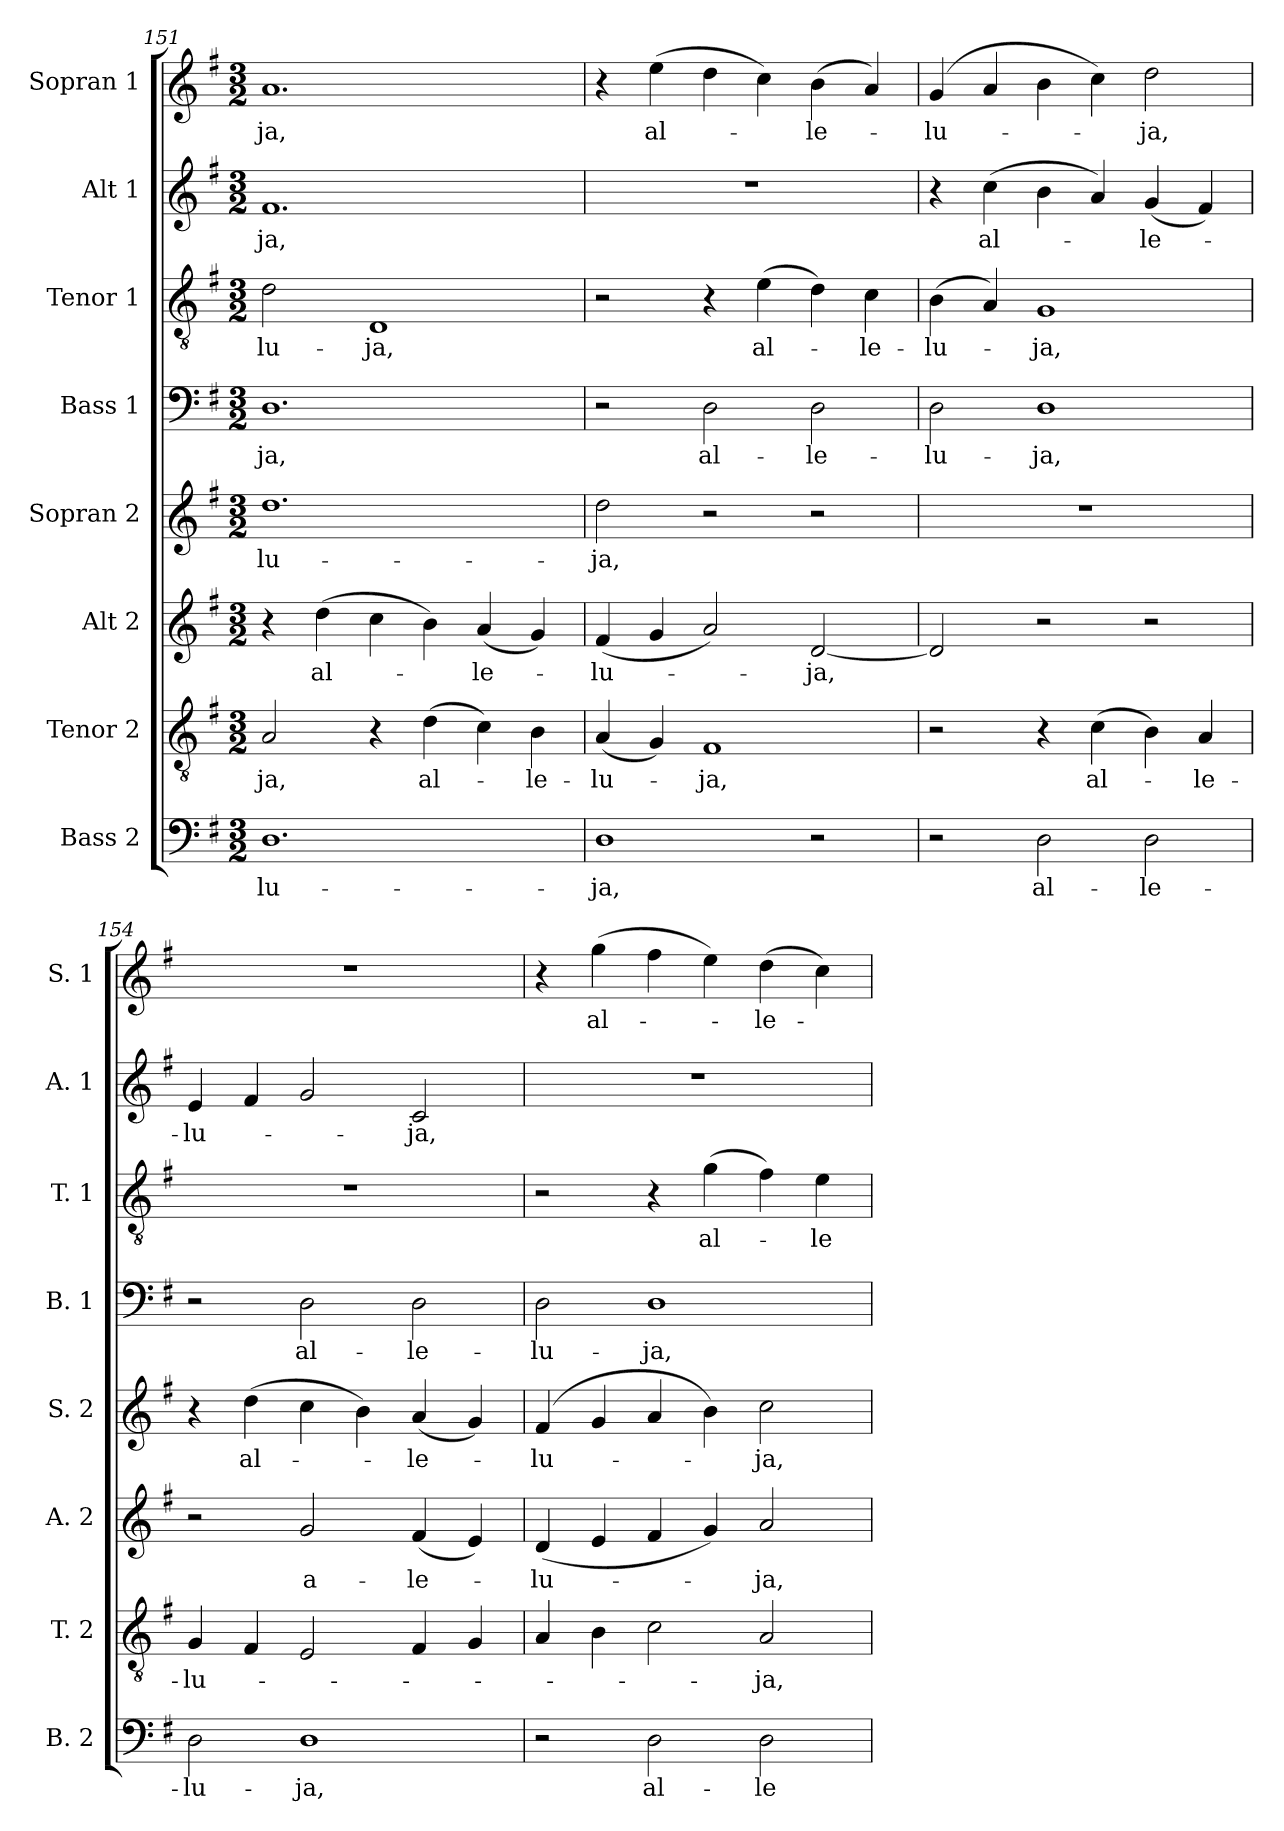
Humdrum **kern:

**kern	**text	**kern	**text	**kern	**text	**kern	**text	**kern	**text	**kern	**text	**kern	**text	**kern	**text
*part8	*part8	*part7	*part7	*part6	*part6	*part5	*part5	*part4	*part4	*part3	*part3	*part2	*part2	*part1	*part1
*staff8	*staff8	*staff7	*staff7	*staff6	*staff6	*staff5	*staff5	*staff4	*staff4	*staff3	*staff3	*staff2	*staff2	*staff1	*staff1
*I"Bass 2	*	*I"Tenor 2	*	*I"Alt 2	*	*I"Sopran 2	*	*I"Bass 1	*	*I"Tenor 1	*	*I"Alt 1	*	*I"Sopran 1	*
*I'B. 2	*	*I'T. 2	*	*I'A. 2	*	*I'S. 2	*	*I'B. 1	*	*I'T. 1	*	*I'A. 1	*	*I'S. 1	*
!!LO:LB:g=z
*clefF4	*	*clefGv2	*	*clefG2	*	*clefG2	*	*clefF4	*	*clefGv2	*	*clefG2	*	*clefG2	*
*k[f#]	*	*k[f#]	*	*k[f#]	*	*k[f#]	*	*k[f#]	*	*k[f#]	*	*k[f#]	*	*k[f#]	*
*G:	*	*G:	*	*G:	*	*G:	*	*G:	*	*G:	*	*G:	*	*G:	*
*M3/2	*	*M3/2	*	*M3/2	*	*M3/2	*	*M3/2	*	*M3/2	*	*M3/2	*	*M3/2	*
=151	=151	=151	=151	=151	=151	=151	=151	=151	=151	=151	=151	=151	=151	=151	=151
!	!LO:LY:b	!	!LO:LY:b	!	!	!	!LO:LY:b	!	!LO:LY:b	!	!LO:LY:b	!	!LO:LY:b	!	!LO:LY:b
1.D	-lu-	2A/	-ja,	4r	.	1.dd	-lu-	1.D	-ja,	2d\	-lu-	1.f#	-ja,	1.a	-ja,
!	!	!	!	!	!LO:LY:b	!	!	!	!	!	!	!	!	!	!
.	.	.	.	(>4dd\	al-	.	.	.	.	.	.	.	.	.	.
!	!	!	!	!	!	!	!	!	!	!	!LO:LY:b	!	!	!	!
.	.	4r	.	4cc\	.	.	.	.	.	1D	-ja,	.	.	.	.
!	!	!	!LO:LY:b	!	!	!	!	!	!	!	!	!	!	!	!
.	.	(>4d\	al-	4b\)	.	.	.	.	.	.	.	.	.	.	.
!	!	!	!	!	!LO:LY:b	!	!	!	!	!	!	!	!	!	!
.	.	4c\)	.	(<4a/	-le-	.	.	.	.	.	.	.	.	.	.
!	!	!	!LO:LY:b	!	!	!	!	!	!	!	!	!	!	!	!
.	.	4B\	-le-	4g/)	.	.	.	.	.	.	.	.	.	.	.
=152	=152	=152	=152	=152	=152	=152	=152	=152	=152	=152	=152	=152	=152	=152	=152
!	!LO:LY:b	!	!LO:LY:b	!	!LO:LY:b	!	!LO:LY:b	!	!	!	!	!	!	!	!
1D	-ja,	(<4A/	-lu-	(<4f#/	-lu-	2dd\	-ja,	2r	.	2r	.	1.r	.	4r	.
!	!	!	!	!	!	!	!	!	!	!	!	!	!	!	!LO:LY:b
.	.	4G/)	.	4g/	.	.	.	.	.	.	.	.	.	(>4ee\	al-
!	!	!	!LO:LY:b	!	!	!	!	!	!LO:LY:b	!	!	!	!	!	!
.	.	1F#	-ja,	2a/)	.	2r	.	2D\	al-	4r	.	.	.	4dd\	.
!	!	!	!	!	!	!	!	!	!	!	!LO:LY:b	!	!	!	!
.	.	.	.	.	.	.	.	.	.	(>4e\	al-	.	.	4cc\)	.
!	!	!	!	!	!LO:LY:b	!	!	!	!LO:LY:b	!	!	!	!	!	!LO:LY:b
2r	.	.	.	[2d/	-ja,	2r	.	2D\	-le-	4d\)	.	.	.	(>4b\	-le-
!	!	!	!	!	!	!	!	!	!	!	!LO:LY:b	!	!	!	!
.	.	.	.	.	.	.	.	.	.	4c\	-le-	.	.	4a/)	.
=153	=153	=153	=153	=153	=153	=153	=153	=153	=153	=153	=153	=153	=153	=153	=153
!	!	!	!	!	!	!	!	!	!LO:LY:b	!	!LO:LY:b	!	!	!	!LO:LY:b
2r	.	2r	.	2d/]	.	1.r	.	2D\	-lu-	(>4B\	-lu-	4r	.	(4g/	-lu-
!	!	!	!	!	!	!	!	!	!	!	!	!	!LO:LY:b	!	!
.	.	.	.	.	.	.	.	.	.	4A/)	.	(>4cc\	al-	4a/	.
!	!LO:LY:b	!	!	!	!	!	!	!	!LO:LY:b	!	!LO:LY:b	!	!	!	!
2D\	al-	4r	.	2r	.	.	.	1D	-ja,	1G	-ja,	4b\	.	4b\	.
!	!	!	!LO:LY:b	!	!	!	!	!	!	!	!	!	!	!	!
.	.	(>4c\	al-	.	.	.	.	.	.	.	.	4a/)	.	4cc\)	.
!	!LO:LY:b	!	!	!	!	!	!	!	!	!	!	!	!LO:LY:b	!	!LO:LY:b
2D\	-le-	4B\)	.	2r	.	.	.	.	.	.	.	(<4g/	-le-	2dd\	-ja,
!	!	!	!LO:LY:b	!	!	!	!	!	!	!	!	!	!	!	!
.	.	4A/	-le-	.	.	.	.	.	.	.	.	4f#/)	.	.	.
=154	=154	=154	=154	=154	=154	=154	=154	=154	=154	=154	=154	=154	=154	=154	=154
!	!LO:LY:b	!	!LO:LY:b	!	!	!	!	!	!	!	!	!	!LO:LY:b	!	!
2D\	-lu-	4G/	-lu-	2r	.	4r	.	2r	.	1.r	.	4e/	-lu-	1.r	.
!	!	!	!	!	!	!	!LO:LY:b	!	!	!	!	!	!	!	!
.	.	4F#/	.	.	.	(>4dd\	al-	.	.	.	.	4f#/	.	.	.
!	!LO:LY:b	!	!	!	!LO:LY:b	!	!	!	!LO:LY:b	!	!	!	!	!	!
1D	-ja,	2E/	.	2g/	a-	4cc\	.	2D\	al-	.	.	2g/	.	.	.
.	.	.	.	.	.	4b\)	.	.	.	.	.	.	.	.	.
!	!	!	!	!	!LO:LY:b	!	!LO:LY:b	!	!LO:LY:b	!	!	!	!LO:LY:b	!	!
.	.	4F#/	.	(<4f#/	-le-	(<4a/	-le-	2D\	-le-	.	.	2c/	-ja,	.	.
.	.	4G/	.	4e/)	.	4g/)	.	.	.	.	.	.	.	.	.
=155	=155	=155	=155	=155	=155	=155	=155	=155	=155	=155	=155	=155	=155	=155	=155
!	!	!	!	!	!LO:LY:b	!	!LO:LY:b	!	!LO:LY:b	!	!	!	!	!	!
2r	.	4A/	.	(<4d/	-lu-	(4f#/	-lu-	2D\	-lu-	2r	.	1.r	.	4r	.
!	!	!	!	!	!	!	!	!	!	!	!	!	!	!	!LO:LY:b
.	.	4B\	.	4e/	.	4g/	.	.	.	.	.	.	.	(>4gg\	al-
!	!LO:LY:b	!	!	!	!	!	!	!	!LO:LY:b	!	!	!	!	!	!
2D\	al-	2c\	.	4f#/	.	4a/	.	1D	-ja,	4r	.	.	.	4ff#\	.
!	!	!	!	!	!	!	!	!	!	!	!LO:LY:b	!	!	!	!
.	.	.	.	4g/)	.	4b\)	.	.	.	(>4g\	al-	.	.	4ee\)	.
!	!LO:LY:b	!	!LO:LY:b	!	!LO:LY:b	!	!LO:LY:b	!	!	!	!	!	!	!	!LO:LY:b
2D\	-le-	2A/	-ja,	2a/	-ja,	2cc\	-ja,	.	.	4f#\)	.	.	.	(>4dd\	-le-
!	!	!	!	!	!	!	!	!	!	!	!LO:LY:b	!	!	!	!
.	.	.	.	.	.	.	.	.	.	4e\	-le-	.	.	4cc\)	.
=	=	=	=	=	=	=	=	=	=	=	=	=	=	=	=
*-	*-	*-	*-	*-	*-	*-	*-	*-	*-	*-	*-	*-	*-	*-	*-
